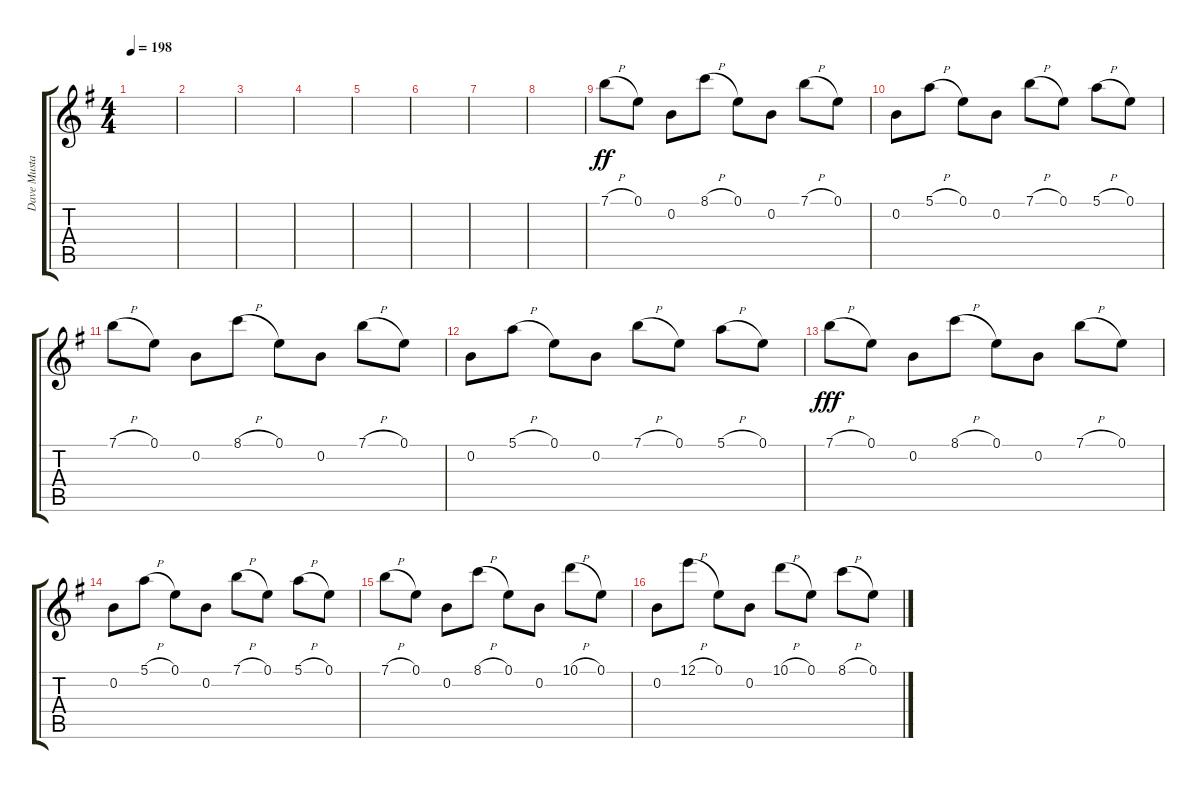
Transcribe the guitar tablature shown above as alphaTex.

\track ("Dave Mustaine" "Dave Musta") {instrument distortionguitar}
\staff {score tabs}
\tuning (E4 B3 G3 D3 A2 E2) {hide}
\ts (4 4)
\tempo 198
\clef g2
\ks g
|
|
|
|
|
|
|
|
7.1{h}.8{dy ff} 0.1.8 0.2.8 8.1{h}.8 0.1.8 0.2.8 7.1{h}.8 0.1.8 |
0.2.8 5.1{h}.8 0.1.8 0.2.8 7.1{h}.8 0.1.8 5.1{h}.8 0.1.8 |
7.1{h}.8 0.1.8 0.2.8 8.1{h}.8 0.1.8 0.2.8 7.1{h}.8 0.1.8 |
0.2.8 5.1{h}.8 0.1.8 0.2.8 7.1{h}.8 0.1.8 5.1{h}.8 0.1.8 |
7.1{h}.8{dy fff} 0.1.8 0.2.8 8.1{h}.8 0.1.8 0.2.8 7.1{h}.8 0.1.8 |
0.2.8 5.1{h}.8 0.1.8 0.2.8 7.1{h}.8 0.1.8 5.1{h}.8 0.1.8 |
7.1{h}.8 0.1.8 0.2.8 8.1{h}.8 0.1.8 0.2.8 10.1{h}.8 0.1.8 |
0.2.8 12.1{h}.8 0.1.8 0.2.8 10.1{h}.8 0.1.8 8.1{h}.8 0.1.8
